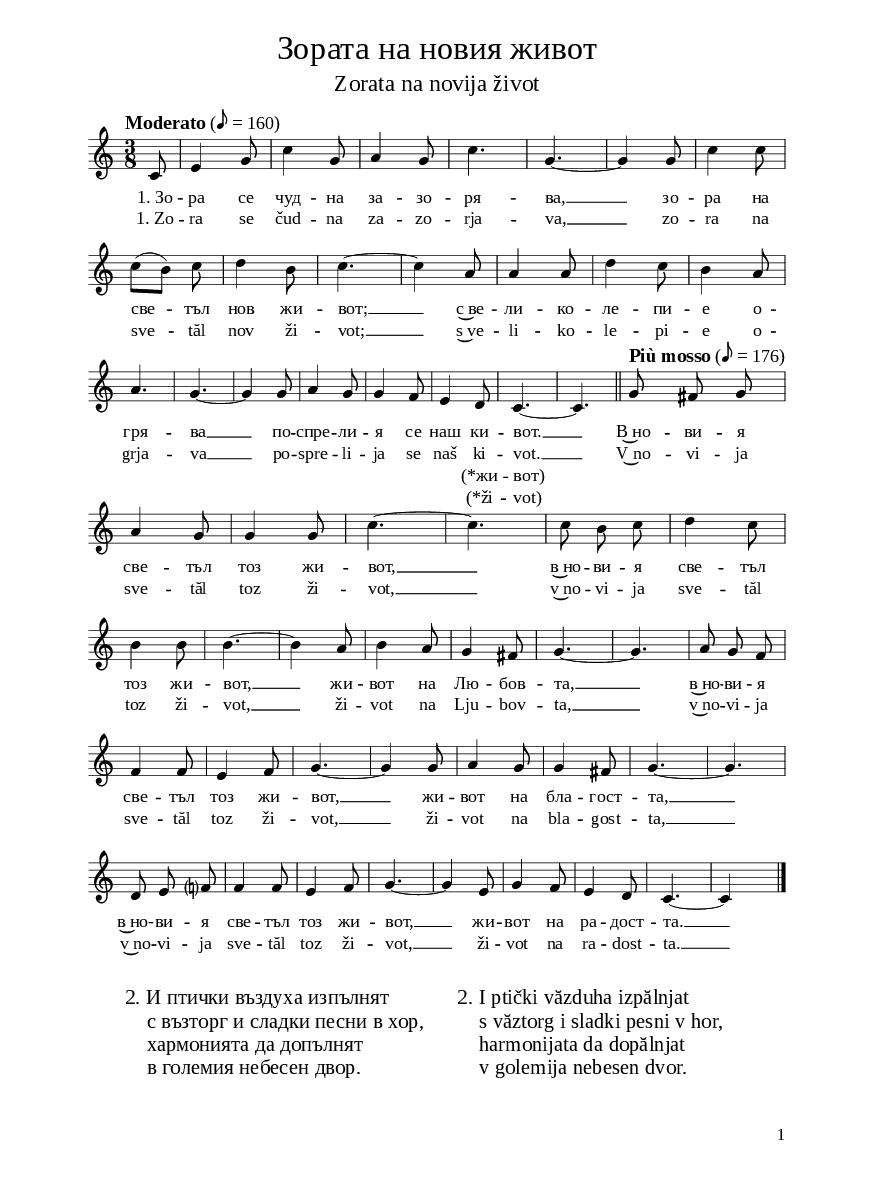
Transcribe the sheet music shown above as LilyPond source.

\version "2.24.4"

% include paper part and global functions
\include "include/globals.ily"

\bookpart {
  \label #'ref016
  \tocItem \markup "Зората на новия живот – Zorata na novija život"
  \include "include/bookpart-paper.ily"
  \score {
    \include "include/score-layout.ily"

    \new Voice \absolute  {
      \clef treble
      \key c \major
      \time 3/8
      \tempoFunc "Moderato" 8 "160"
      \partial 8
      \autoBeamOff
      c'8 |e'4 g'8|c''4 g'8 |a'4 g'8 |c''4.| g'4. ~ |  g'4 g'8 |
      c''4 c''8| \break \once \autoBeamOn c''8 ([  b'8  ])  \noBeam  c''8 |d''4 b'8  |c''4. ~ | c''4  a'8| a'4 a'8|
      d''4  c''8|  b'4 a'8| \break a'4. | g'4. ~ | g'4  g'8 | a'4 g'8 | g'4 f'8 |
      e'4 d'8 | c'4. ~ | c'4.  |   \bar "||"
      \tempoFunc "Più mosso" 8 "176"
      g'8  fis'8 g'8 | \break a'4 g'8 | g'4 g'8 | c''4. ~ |
      c''4.  |   c''8 b'8 c''8| d''4 c''8 |  \break b'4  b'8 | b'4. ~ | b'4   a'8| b'4 a'8 |
      g'4 fis'8 | g'4. ~ | g'4.  |  a'8 g'8 f'8 | \break f'4 f'8 | e'4 f'8 | g'4. ~ |
      g'4  g'8 | a'4 g'8 | g'4 fis'8 | g'4. ~ | g'4. | \break d'8 e'8 f'?8| f'4 f'8 |
      e'4 f'8 | g'4. ~ |g'4  e'8 | g'4 f'8 | e'4 d'8 | c'4. ~ | c' 4 s8 | \bar "|."
    }

    \addlyrics {
      "1. Зо" -- ра се чуд -- на за -- зо -- ря -- ва, __ зо --
      ра на све -- тъл нов жи -- вот; __ с~ве -- ли -- ко --
      ле -- пи -- е о -- гря -- ва __  по -- спре -- ли -- я се
      наш ки -- вот. __  В~но -- ви -- я све -- тъл тоз жи -- вот, __
      в~но -- ви -- я све -- тъл тоз жи -- вот, __  жи -- вот на
      Лю -- бов -- та, __   в~но -- ви -- я све -- тъл тоз жи -- вот, __
      жи -- вот на бла -- гост -- та, __  "в~но-" -- ви -- я све -- тъл
      тоз жи -- вот, __  жи -- вот на ра -- дост -- та. __
    }

    \addlyrics {
      "1. Zo" -- ra se čud -- na za -- zo -- rja -- va, __ zo --
      ra na sve -- tăl nov ži -- vot; __ s~ve -- li -- ko --
      le -- pi -- e o -- grja -- va __  po -- spre -- li -- ja se
      naš ki -- vot. __  V~no -- vi -- ja sve -- tăl toz ži -- vot, __
      v~no -- vi -- ja sve -- tăl toz ži -- vot, __  ži -- vot na
      Lju -- bov -- ta, __   v~no -- vi -- ja sve -- tăl toz ži -- vot, __
      ži -- vot na bla -- gost -- ta, __  v~no -- vi -- ja sve -- tăl
      toz ži -- vot, __  ži -- vot na ra -- dost -- ta. __
    }
    \addlyrics {
      \repeat unfold 32 { \skip 2 } (*жи -- вот)}
      \addlyrics {
        \repeat unfold 32 { \skip 2 } (*ži -- vot)}

        \header {
          title = \titleFunc "Зората на новия живот" "Zorata na novija život"
        }

        \midi{}
      }

      \markup \empty-two

      \markup \abs-fontsize #10 {
        \hspace #5
        \override #`(baseline-skip . ,bgCoupletBaselineSkip)

        \column {
          % score

          \line { 2. И птички въздуха изпълнят }
          \line {   "   " с възторг и сладки песни в хор, }
          \line {   "   " хармонията да допълнят }
          \line {   "   " в големия небесен двор.}

        }

        \hspace #4
        \override #`(baseline-skip . ,bgCoupletBaselineSkip)
        \column {
          \line { 2. I ptički văzduha izpălnjat }
          \line {   "   " s văztorg i sladki pesni v hor, }
          \line {   "   " harmonijata da dopălnjat }
          \line {   "   " v golemija nebesen dvor.}

        }
      } % m



      \markup \abs-fontsize #10 {
        \hspace #5
        \override #`(baseline-skip . ,bgCoupletBaselineSkip)

        \column {
          \line { "   " \italic {Припев: } }
          \line {  "   " В новия светъл тоз живот, (2) }
          \line { "   " живот на Любовта, }
          \line {  "   " в новия светъл тоз живот,}
          \line { "   " живот на благостта, }
          \line { "   "  в новия светъл тоз живот,}
          \line {  "   " живот на радостта.}
          \vspace #0.5

          \line { 3. Трепти зората лекокрила  }
          \line {   "   " и буди нашите души; }
          \line {   "   " като любяща майка мила}
          \line {   "   " подканва всекиго: „Стани!“.}

          \vspace #0.5
          \line { "   " \italic {Припев ...} }
          \vspace #0.5

          \line { 4. Лъчи от  любовта ни вливат }
          \line {   "   " в гърдите жива топлина, }
          \line {   "   " със сладка вяра ни повдигат }
          \line {   "   " във крепост и виделина. }

          \vspace #0.5
          \line { "   " \italic {Припев ...} }
          \vspace #0.5

          \line { 5.  О, тез лъчи от Бога идат, }
          \line {   "   " те пълнят нашите сърца }
          \line {   "   " и шепнат сладко как Той вика: }
          \line {   "   " „Елате, Mоите деца!“. }
          \vspace #0.5
          \line { "   " \italic {Припев ...} }
          \vspace #0.5
        }

        \hspace #4
        \override #`(baseline-skip . ,bgCoupletBaselineSkip)
        \column {

          \line { "   " \italic {Refrain: } }
          \line {  "   " V novija svetăl toz život, (2) }
          \line { "   " život na Ljubovta, }
          \line {  "   " v novija svetăl toz život,}
          \line { "   " život na blagostta, }
          \line { "   "  v novija svetăl toz život,}
          \line {  "   " život na radostta.}
          \vspace #0.5

          \line { 3. Trepti zorata lekokrila  }
          \line {   "   " i budi našite duši; }
          \line {   "   " kato ljubjašta majka mila}
          \line {   "   " podkanva vsekigo: „Stani!“.}

          \vspace #0.5
          \line { "   " \italic {Refrain ...} }
          \vspace #0.5

          \line { 4. Lăči ot  ljubovta ni vlivat }
          \line {   "   " v gărdite živa toplina, }
          \line {   "   " săs sladka vjara ni povdigat }
          \line {   "   " văv krepost i videlina. }

          \vspace #0.5
          \line { "   " \italic {Refrain ...} }
          \vspace #0.5

          \line { 5.  O, tez lăči ot Boga idat, }
          \line {   "   " te pălnjat našite sărca }
          \line {   "   " i šepnat sladko kak Toj vika: }
          \line {   "   " „Elate, Moite deca!“. }
          \vspace #0.5
          \line { "   " \italic {Refrain ...} }
          \vspace #0.5
        }
      } % markup

      \markup \empty-one

      % include foreign translation(s) of the song
      \version "2.24.4"

\markup \fill-line { \fontsize #deTitleFontSize "Die Morgenröte des neuen Lebens" }
\markup \null
\markup \null
\markup \abs-fontsize #10 {

  \override #`(baseline-skip . ,deCoupletBaselineSkip)

  \column {
    \line { 1. Die wunderbare Morgenröte bricht an, }
    \line {   "   " die Morgenröte des hellen, neuen Lebens, }
    \line {   "   " mit Herrlichkeit bescheint sie}
    \line {   "   " unsere ruhende Bundeslade.}
     \vspace #0.5
    \line { "   " \italic { Refrain:}  }
    \line {   "   "In diesem neuen, leuchtenden Leben, }
     \line {   "   "in diesem neuen, leuchtenden Leben, }
    \line {   "   "ein Leben der Liebe, }
    \line {   "   " in diesem neuen, leuchtenden Leben, }
    \line {   "   " ein Leben der Güte, }
    \line {   "   "in diesem neuen, leuchtenden Leben, }
    \line {   "   "ein Leben der Freude.}

    \vspace #0.5
    \line { 2. Und die Vögel erfüllen die Luft mit }
    \line {   "   "Begeisterung und süßen Liedern im Chor, }
    \line {   "   " damit sie die Harmonie ergänzen }
    \line {   "   " im großen himmlischen Hof. }
 \vspace #0.5
    \line { "   " \italic { Refrain} ... }

  }
 \hspace #1
  \override #`(baseline-skip . ,deCoupletBaselineSkip)
 

  \column {
    \line { 3. Es flimmert  }
    \line {   "   " die leichtbeschwingtе Morgenröte }
    \line {   "   " und erweckt unsere Seelen; }
    \line {   "   " wie die liebe, liebevolle Mutter }
    \line {   "   " lädt sie jeden ein: „Stehe auf!“ }
     \vspace #0.5
    \line { "   " \italic { Refrain } ... }
     \vspace #0.5

    \line { 4. Strahlen aus Liebe flößen }
    \line {   "   " in unsere Brust lebendige Wärme  }
    \line {   "   " ein, mit süßem Glauben erheben sie }
    \line {   "   " uns in Stärke und Licht [videlina].}

    \vspace #0.5
    \line { "   " \italic { Refrain } ... }

     \vspace #0.5
    \line { 5. Oh, diese Strahlen kommen von  }
    \line {   "   " Gott, sie erfüllen unsere Herzen }
    \line {   "   " und flüstern uns süß zu, wie Er }
    \line {   "   " ruft: „Kommt, meine Kinder!“}
     \vspace #0.5
    \line { "   " \italic { Refrain} ... }

  }
}


    } % bookpart
